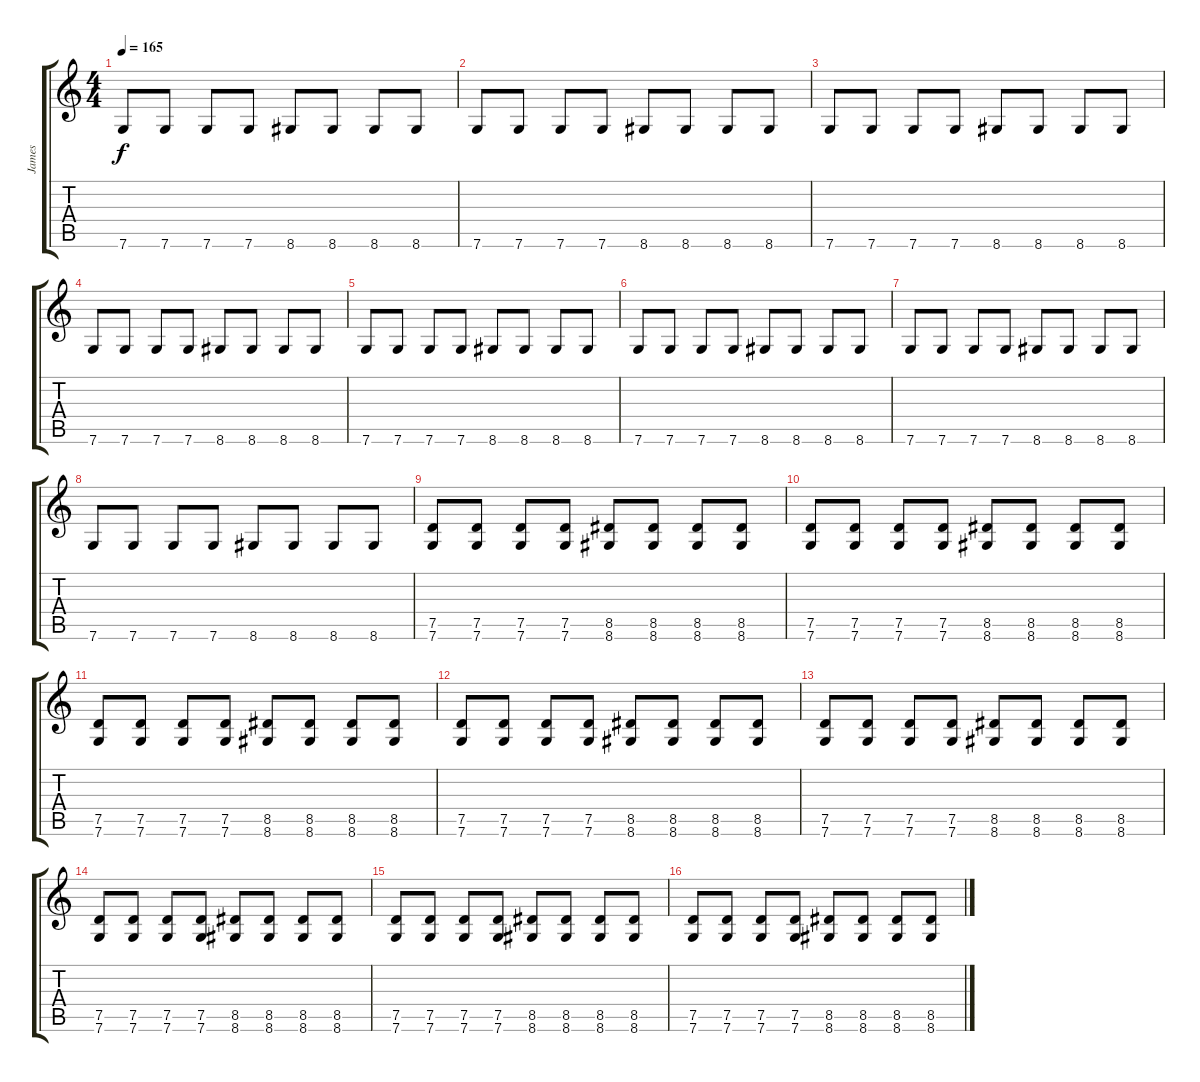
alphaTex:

\track ("James" "James") {instrument distortionguitar}
\staff {score tabs}
\tuning (D4 A3 F3 C3 G2 C2) {hide}
\ts (4 4)
\tempo 165
\clef g2
\ks c
7.6.8{dy f} 7.6.8 7.6.8 7.6.8 8.6.8 8.6.8 8.6.8 8.6.8 |
7.6.8 7.6.8 7.6.8 7.6.8 8.6.8 8.6.8 8.6.8 8.6.8 |
7.6.8 7.6.8 7.6.8 7.6.8 8.6.8 8.6.8 8.6.8 8.6.8 |
7.6.8 7.6.8 7.6.8 7.6.8 8.6.8 8.6.8 8.6.8 8.6.8 |
7.6.8 7.6.8 7.6.8 7.6.8 8.6.8 8.6.8 8.6.8 8.6.8 |
7.6.8 7.6.8 7.6.8 7.6.8 8.6.8 8.6.8 8.6.8 8.6.8 |
7.6.8 7.6.8 7.6.8 7.6.8 8.6.8 8.6.8 8.6.8 8.6.8 |
7.6.8 7.6.8 7.6.8 7.6.8 8.6.8 8.6.8 8.6.8 8.6.8 |
(7.5 7.6).8 (7.5 7.6).8 (7.5 7.6).8 (7.5 7.6).8 (8.5 8.6).8 (8.5 8.6).8 (8.5 8.6).8 (8.5 8.6).8 |
(7.5 7.6).8 (7.5 7.6).8 (7.5 7.6).8 (7.5 7.6).8 (8.5 8.6).8 (8.5 8.6).8 (8.5 8.6).8 (8.5 8.6).8 |
(7.5 7.6).8 (7.5 7.6).8 (7.5 7.6).8 (7.5 7.6).8 (8.5 8.6).8 (8.5 8.6).8 (8.5 8.6).8 (8.5 8.6).8 |
(7.5 7.6).8 (7.5 7.6).8 (7.5 7.6).8 (7.5 7.6).8 (8.5 8.6).8 (8.5 8.6).8 (8.5 8.6).8 (8.5 8.6).8 |
(7.5 7.6).8 (7.5 7.6).8 (7.5 7.6).8 (7.5 7.6).8 (8.5 8.6).8 (8.5 8.6).8 (8.5 8.6).8 (8.5 8.6).8 |
(7.5 7.6).8 (7.5 7.6).8 (7.5 7.6).8 (7.5 7.6).8 (8.5 8.6).8 (8.5 8.6).8 (8.5 8.6).8 (8.5 8.6).8 |
(7.5 7.6).8 (7.5 7.6).8 (7.5 7.6).8 (7.5 7.6).8 (8.5 8.6).8 (8.5 8.6).8 (8.5 8.6).8 (8.5 8.6).8 |
(7.5 7.6).8 (7.5 7.6).8 (7.5 7.6).8 (7.5 7.6).8 (8.5 8.6).8 (8.5 8.6).8 (8.5 8.6).8 (8.5 8.6).8
